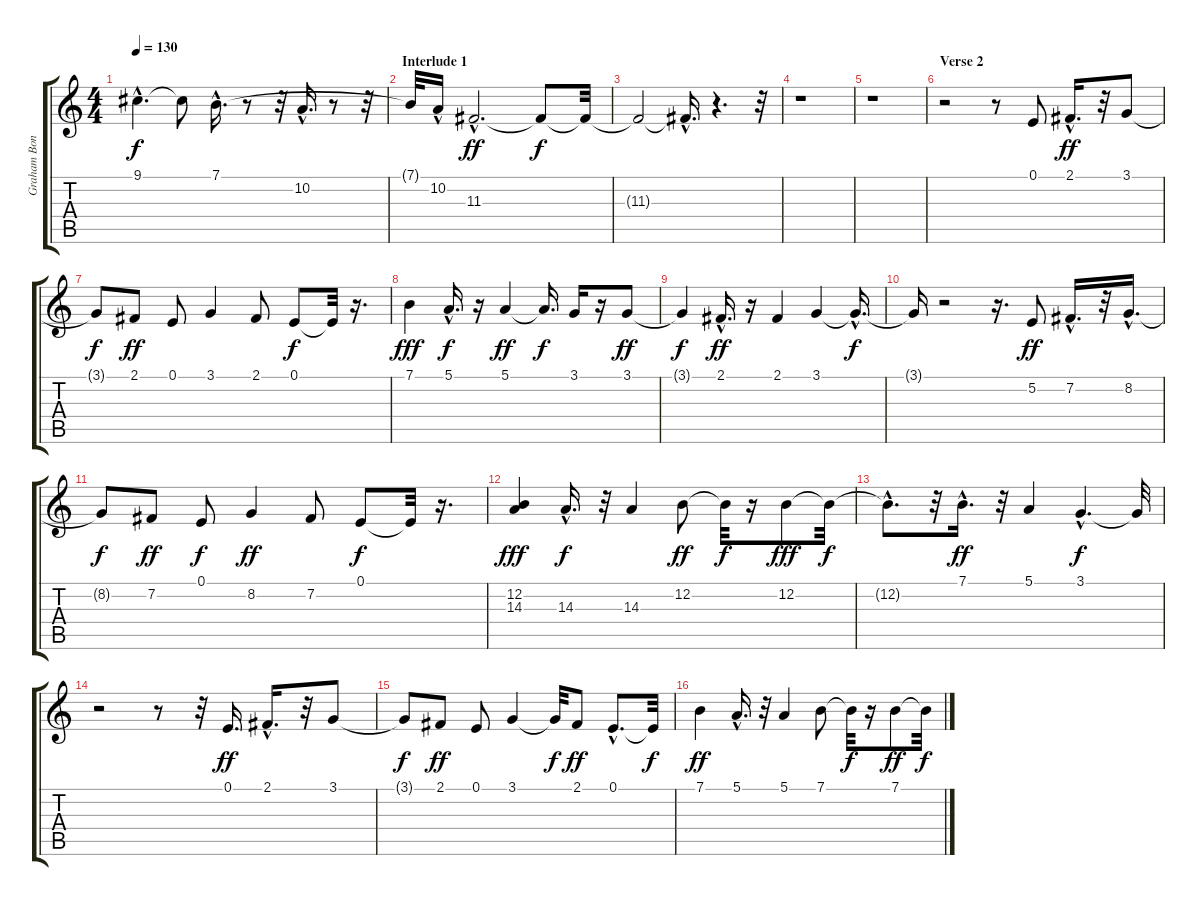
\track ("Graham Bonnet" "Graham Bon") {instrument brasssection}
\staff {score tabs}
\tuning (E4 B3 G3 D3 A2 E2) {hide}
\ts (4 4)
\tempo 130
\clef g2
\ks c
9.1{hac}.4{d dy f} 9.1{t}.8 7.1{hac}.16{d} r.8 r.32 10.2{hac}.16{d} r.8 r.32 |
\section ("" "Interlude 1")
7.1{t}.32 10.2{hac}.16 11.3{hac}.2{d dy ff} 11.3{t}.8{dy f} 11.3{t}.32 |
11.3{t}.2 11.3{hac t}.16{d} r.4{d} r.32 |
r.1 |
r.1 |
\section ("" "Verse 2")
r.2 r.8 0.1.8 2.1{hac}.16{d dy ff} r.32 3.1.8 |
3.1{t}.8{dy f} 2.1.8{dy ff} 0.1.8 3.1.4 2.1.8 0.1.8{dy f} 0.1{t}.32 r.16{d} |
7.1.4{dy fff} 5.1{hac}.16{d dy f} r.16 5.1.4{dy ff} 5.1{t}.16{d dy f} 3.1.16 r.16 3.1.8{dy ff} |
3.1{t}.4{dy f} 2.1{hac}.16{d dy ff} r.16 2.1.4 3.1.4 3.1{hac t}.16{d dy f} |
3.1{t}.16 r.2 r.16{d} 5.2.8{dy ff} 7.2{hac}.16{d} r.32 8.2{hac}.16{d} |
8.2{t}.8{dy f} 7.2.8{dy ff} 0.1.8{dy f} 8.2.4{dy ff} 7.2.8 0.1.8{dy f} 0.1{t}.32 r.16{d} |
(12.2 14.3).4{dy fff} 14.3{hac}.16{d dy f} r.32 14.3.4 12.2.8{dy ff} 12.2{t}.32{dy f} r.16 12.2.8{dy fff} 12.2{t}.32{dy f} |
12.2{hac t}.8{d} r.32 7.1{hac}.16{d dy ff} r.32 5.1.4 3.1{hac}.4{d dy f} 3.1{t}.32 |
r.2 r.8 r.32 0.1.16{d dy ff} 2.1{hac}.16{d} r.32 3.1.8 |
3.1{t}.8{dy f} 2.1.8{dy ff} 0.1.8 3.1.4 3.1{t}.32{dy f} 2.1.8{dy ff} 0.1{hac}.8{d} 0.1{t}.32{dy f} |
7.1.4{dy ff} 5.1{hac}.16{d} r.32 5.1.4 7.1.8 7.1{t}.32{dy f} r.16 7.1.8{dy ff} 7.1{t}.32{dy f}
